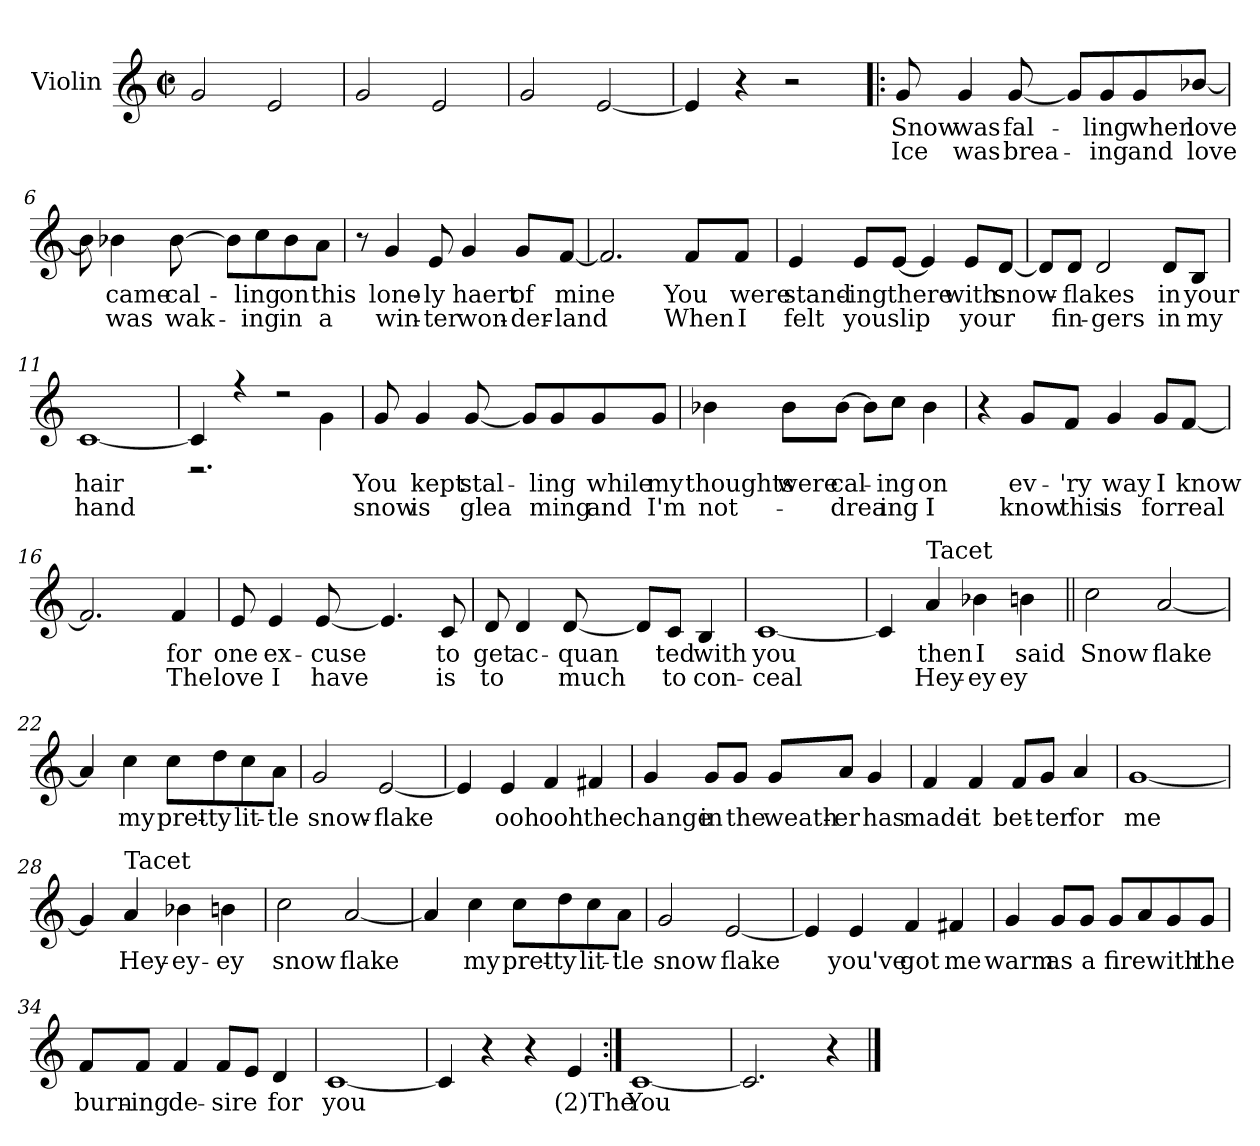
**kern	**text	**text
*part1	*part1	*part1
*staff1	*staff1	*staff1
*I"Violin	*	*
*I'Vln	*	*
*clefG2	*	*
*M2/2	*	*
*met(c|)	*	*
=1	=1	=1
2g/	.	.
2e/	.	.
=2	=2	=2
2g/	.	.
2e/	.	.
=3	=3	=3
2g/	.	.
[2e/	.	.
=4	=4	=4
4e/]	.	.
4r	.	.
2r	.	.
!!LO:LB:g=z
=5!|:	=5!|:	=5!|:
8g/	Snow	Ice
4g/	was	was
[8g/	-fal-	-brea-
8g/L]	.	.
8g/	-ling	-ing
8g/	when	and
[8b-X/J	love	love
=6	=6	=6
8b-\]	.	.
4b-\	came	was
[8b-\	cal-	-wak-
8b-\L]	.	.
8cc\	-ling	-ing
8b-\	on	in
8a\J	this	a
=7	=7	=7
8r	.	.
4g/	lone-	win-
8e/	-ly	-ter
4g/	haert	won-
8g/L	of	-der-
[8f/J	mine	-land
!!LO:LB:g=z
=8	=8	=8
2.f/]	.	.
8f/L	You	When
8f/J	were	I
=9	=9	=9
4e/	stand-	felt
8e/L	-ing	you
[8e/J	there	slip
4e/]	.	.
8e/L	with	your
[8d/J	-snow-	.
=10	=10	=10
8d/L]	.	.
8d/J	-flakes	fin-
2d/	.	-gers
8d/L	in	in
8B/J	your	my
=11	=11	=11
[1c	hair	hand
=12	=12	=12
*^	*	*
4c/]	2.r	.	.
4r	.	.	.
2r	.	.	.
.	4g\	.	.
*v	*v	*	*
!!LO:LB:g=z
=13	=13	=13
8g/	You	snow
4g/	kept	is
[8g/	stal-	-glea
8g/L]	.	.
8g/	-ling	ming
8g/	while	and
8g/J	my	I'm
=14	=14	=14
4b-X\	thoughts	not-
8b-\L	were	.
[8b-\J	cal-	-drea
8b-\L]	.	.
8cc\J	-ing	ing
4b-\	on	I
=15	=15	=15
4r	.	.
8g/L	ev-	know
8f/J	-'ry	this
4g/	way	is
8g/L	I	for
[8f/J	know	real
!!LO:LB:g=z
=16	=16	=16
2.f/]	.	.
4f/	for	The
=17	=17	=17
8e/	one	love
4e/	ex-	I
[8e/	-cuse	have
4.e/]	.	.
8c/	to	is
=18	=18	=18
8d/	get	to
4d/	ac-	.
[8d/	-quan	much
8d/L]	.	.
8c/J	ted	to
4B/	with	con-
=19	=19	=19
[1c	you	-ceal
=20	=20	=20
4c/]	.	.
!LO:TX:a:t=Tacet	!	!
4a/	then	Hey-
4b-X\	I	-ey
4bn\	said	ey
!!LO:LB:g=z
=21||	=21||	=21||
2cc\	Snow	.
[2a/	flake	.
=22	=22	=22
4a/]	.	.
4cc\	my	.
8cc\L	pret-	.
8dd\	-ty	.
8cc\	lit-	.
8a\J	-tle	.
=23	=23	=23
2g/	snow-	.
[2e/	-flake	.
=24	=24	=24
4e/]	.	.
4e/	ooh	.
4f/	ooh	.
4f#X/	the	.
=25	=25	=25
4g/	change	.
8g/L	in	.
8g/J	the	.
8g/L	weath-	.
8a/J	-er	.
4g/	has	.
!!LO:LB:g=z
=26	=26	=26
4f/	made	.
4f/	it	.
8f/L	bet-	.
8g/J	-ter	.
4a/	for	.
=27	=27	=27
[1g	me	.
=28	=28	=28
4g/]	.	.
!LO:TX:a:t=Tacet	!	!
4a/	Hey-	.
4b-X\	-ey-	.
4bn\	-ey	.
=29	=29	=29
2cc\	snow	.
[2a/	flake	.
=30	=30	=30
4a/]	.	.
4cc\	my	.
8cc\L	pret-	.
8dd\	-ty	.
8cc\	lit-	.
8a\J	-tle	.
=31	=31	=31
2g/	snow	.
[2e/	flake	.
!!LO:LB:g=z
=32	=32	=32
4e/]	.	.
4e/	you've	.
4f/	got	.
4f#X/	me	.
=33	=33	=33
4g/	warm	.
8g/L	as	.
8g/J	a	.
8g/L	fire	.
8a/	.	.
8g/	with	.
8g/J	the	.
=34	=34	=34
8f/L	burn-	.
8f/J	-ing	.
4f/	de-	.
8f/L	-sire	.
8e/J	.	.
4d/	for	.
=35	=35	=35
[1c	you	.
=36	=36	=36
4c/]	.	.
4r	.	.
4r	.	.
4e/	(2)The	.
=37:|!	=37:|!	=37:|!
[1c	You	.
!!LO:LB:g=z
=38	=38	=38
2.c/]	.	.
4r	.	.
==	==	==
*-	*-	*-
